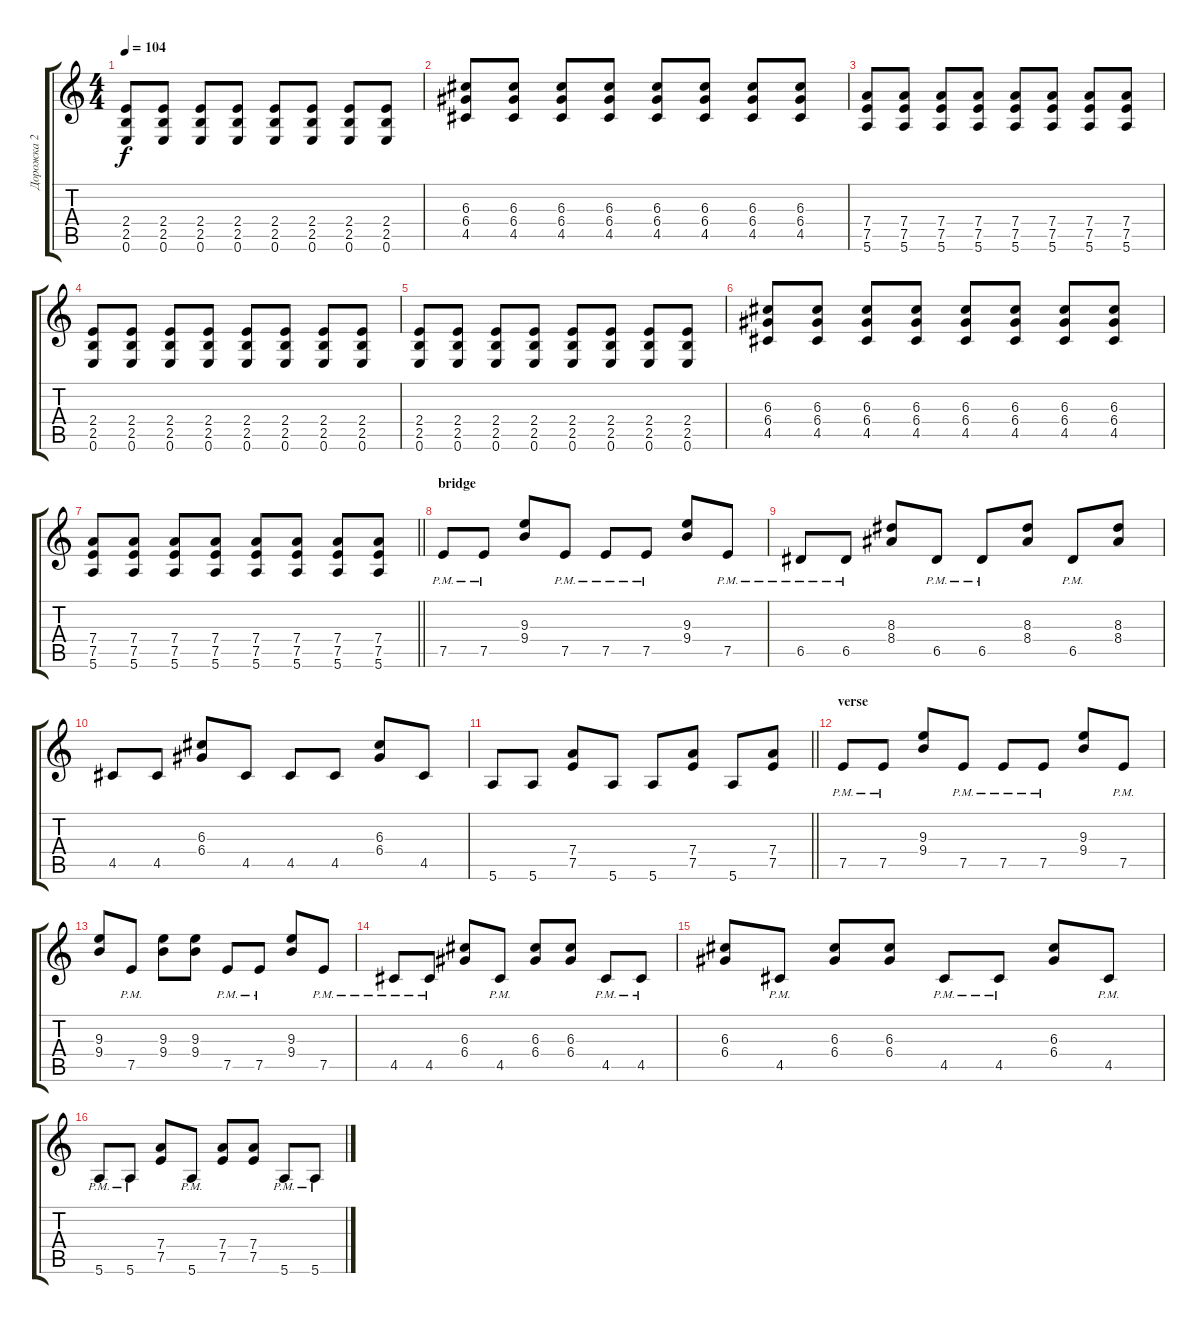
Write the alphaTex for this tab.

\track ("Дорожка 2" "Дорожка 2") {instrument distortionguitar}
\staff {score tabs}
\tuning (E4 B3 G3 D3 A2 E2) {hide}
\ts (4 4)
\tempo 104
\clef g2
\ks c
(2.4 2.5 0.6).8{dy f} (2.4 2.5 0.6).8 (2.4 2.5 0.6).8 (2.4 2.5 0.6).8 (2.4 2.5 0.6).8 (2.4 2.5 0.6).8 (2.4 2.5 0.6).8 (2.4 2.5 0.6).8 |
(6.3 6.4 4.5).8 (6.3 6.4 4.5).8 (6.3 6.4 4.5).8 (6.3 6.4 4.5).8 (6.3 6.4 4.5).8 (6.3 6.4 4.5).8 (6.3 6.4 4.5).8 (6.3 6.4 4.5).8 |
(7.4 7.5 5.6).8 (7.4 7.5 5.6).8 (7.4 7.5 5.6).8 (7.4 7.5 5.6).8 (7.4 7.5 5.6).8 (7.4 7.5 5.6).8 (7.4 7.5 5.6).8 (7.4 7.5 5.6).8 |
(2.4 2.5 0.6).8 (2.4 2.5 0.6).8 (2.4 2.5 0.6).8 (2.4 2.5 0.6).8 (2.4 2.5 0.6).8 (2.4 2.5 0.6).8 (2.4 2.5 0.6).8 (2.4 2.5 0.6).8 |
(2.4 2.5 0.6).8 (2.4 2.5 0.6).8 (2.4 2.5 0.6).8 (2.4 2.5 0.6).8 (2.4 2.5 0.6).8 (2.4 2.5 0.6).8 (2.4 2.5 0.6).8 (2.4 2.5 0.6).8 |
(6.3 6.4 4.5).8 (6.3 6.4 4.5).8 (6.3 6.4 4.5).8 (6.3 6.4 4.5).8 (6.3 6.4 4.5).8 (6.3 6.4 4.5).8 (6.3 6.4 4.5).8 (6.3 6.4 4.5).8 |
\barLineRight lightlight
(7.4 7.5 5.6).8 (7.4 7.5 5.6).8 (7.4 7.5 5.6).8 (7.4 7.5 5.6).8 (7.4 7.5 5.6).8 (7.4 7.5 5.6).8 (7.4 7.5 5.6).8 (7.4 7.5 5.6).8 |
\section ("" "bridge")
7.5{pm}.8 7.5{pm}.8 (9.3 9.4).8 7.5{pm}.8 7.5{pm}.8 7.5{pm}.8 (9.3 9.4).8 7.5{pm}.8 |
6.5{pm}.8 6.5{pm}.8 (8.3 8.4).8 6.5{pm}.8 6.5{pm}.8 (8.3 8.4).8 6.5{pm}.8 (8.3 8.4).8 |
4.5.8 4.5.8 (6.3 6.4).8 4.5.8 4.5.8 4.5.8 (6.3 6.4).8 4.5.8 |
\barLineRight lightlight
5.6.8 5.6.8 (7.4 7.5).8 5.6.8 5.6.8 (7.4 7.5).8 5.6.8 (7.4 7.5).8 |
\section ("" "verse")
7.5{pm}.8 7.5{pm}.8 (9.3 9.4).8 7.5{pm}.8 7.5{pm}.8 7.5{pm}.8 (9.3 9.4).8 7.5{pm}.8 |
(9.3 9.4).8 7.5{pm}.8 (9.3 9.4).8 (9.3 9.4).8 7.5{pm}.8 7.5{pm}.8 (9.3 9.4).8 7.5{pm}.8 |
4.5{pm}.8 4.5{pm}.8 (6.3 6.4).8 4.5{pm}.8 (6.3 6.4).8 (6.3 6.4).8 4.5{pm}.8 4.5{pm}.8 |
(6.3 6.4).8 4.5{pm}.8 (6.3 6.4).8 (6.3 6.4).8 4.5{pm}.8 4.5{pm}.8 (6.3 6.4).8 4.5{pm}.8 |
5.6{pm}.8 5.6{pm}.8 (7.4 7.5).8 5.6{pm}.8 (7.4 7.5).8 (7.4 7.5).8 5.6{pm}.8 5.6{pm}.8
